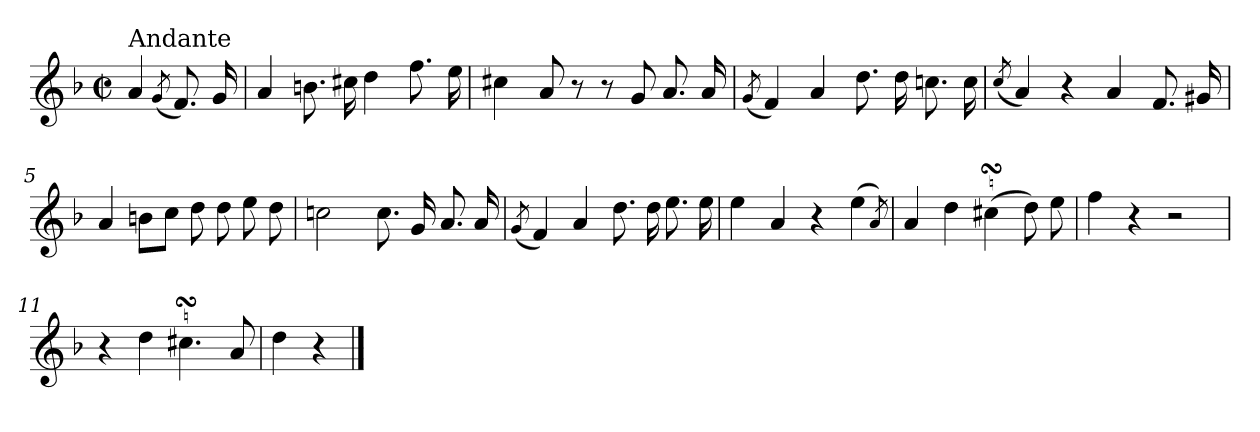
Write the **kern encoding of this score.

**kern
*part1
*staff1
*clefG2
*k[b-]
*d:
*M2/2
*met(c|)
=
!LO:TX:a:t=Andante
4a/
(<8qg/
8.f/)
16g/
=1
4a/
8.bn\
16cc#X\
4dd\
8.ff\
16ee\
=2
4cc#X\
8a/
8r
8r
8g/
8.a/
16a/
=3
(<8qg/
4f/)
4a/
8.dd\
16dd\
8.ccn\
16cc\
!!LO:LB:g=z
=4
(<8qcc/
4a/)
4r
4a/
8.f/
16g#X/
=5
4a/
8bn\L
8cc\J
8dd\
8dd\
8ee\
8dd\
=6
2ccn\
8.cc\
16g/
8.a/
16a/
=7
(<8qg/
4f/)
4a/
8.dd\
16dd\
8.ee\
16ee\
=8
4ee\
4a/
4r
(>4ee\
8qa/)
!!LO:LB:g=z
=9
4a/
4dd\
(>4cc#XsSsS\
8dd\)
8ee\
=10
4ff\
4r
2r
=11
4r
4dd\
4.cc#XsSsS\
8a/
=12
4dd\
4r
==
*-
